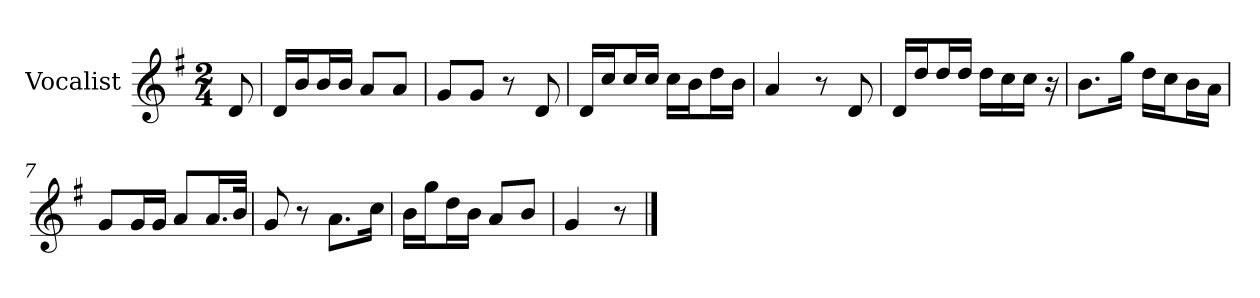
**kern
*part1
*staff1
*I"Vocalist
*k[f#]
*G:
*M2/4
=
8d
=1
16dLL
16bJ
16bL
16bJJ
8aL
8aJ
=2
8gL
8gJ
8r
8d
=3
16dLL
16ccJ
16ccL
16ccJJ
16ccLL
16bJ
16ddL
16bJJ
=4
4a
8r
8d
=5
16dLL
16ddJ
16ddL
16ddJJ
16ddLL
16cc
16ccJJ
16r
=6
8.bL
16ggJk
16ddLL
16ccJ
16bL
16aJJ
=7
8gL
16gL
16gJJ
8aL
16.aL
32bJJk
=8
8g
8r
8.aL
16ccJk
=9
16bLL
16ggJ
16ddL
16bJJ
8aL
8bJ
=10
4g
8r
==
*-
